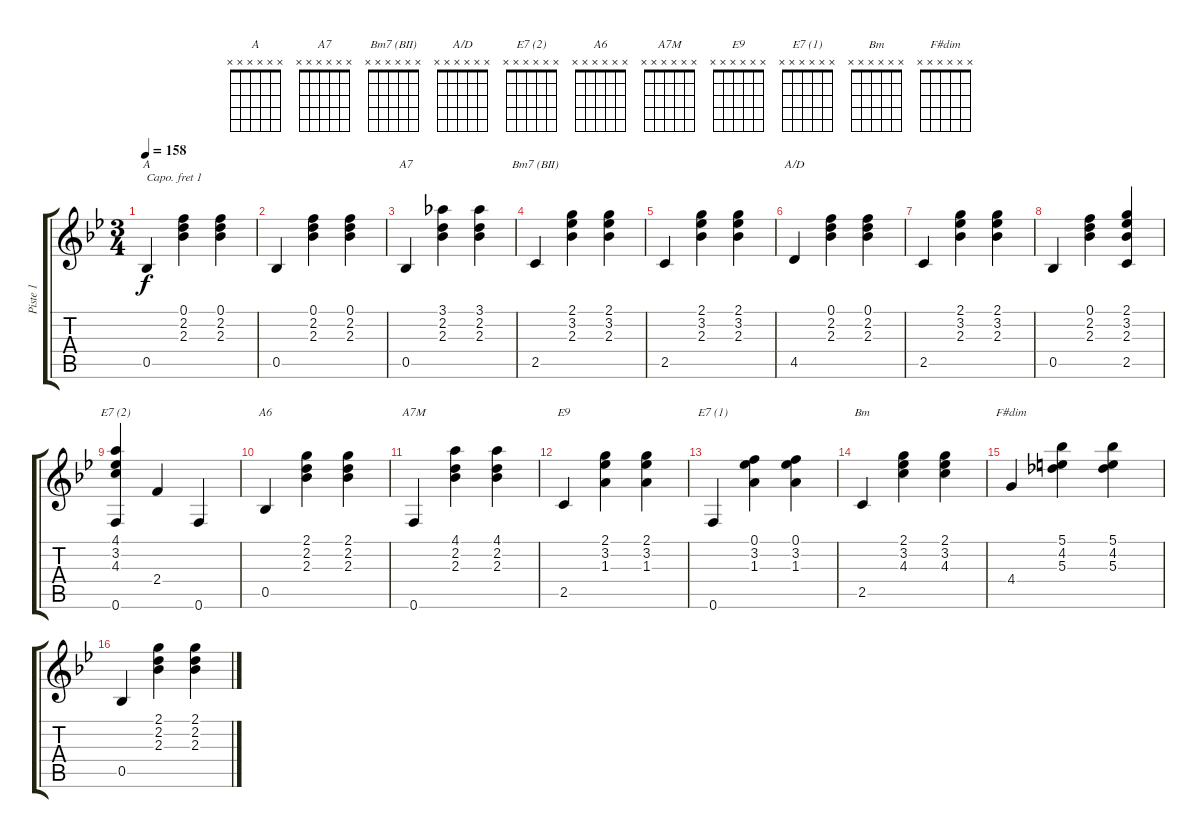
\track ("Piste 1" "Piste 1") {instrument acousticguitarsteel}
\staff {score tabs}
\capo 1
\tuning (E4 B3 G3 D3 A2 E2) {hide}
\chord ("A " x x x x x x)
\chord ("A7" x x x x x x)
\chord ("Bm7 (BII)" x x x x x x)
\chord ("A/D" x x x x x x)
\chord ("E7 (2)" x x x x x x)
\chord ("A6" x x x x x x)
\chord ("A7M" x x x x x x)
\chord ("E9" x x x x x x)
\chord ("E7 (1)" x x x x x x)
\chord ("Bm" x x x x x x)
\chord ("F#dim" x x x x x x)
\ts (3 4)
\tempo 158
\clef g2
\ks bb
0.5.4{ch "A " dy f} (0.1 2.2 2.3).4 (0.1 2.2 2.3).4 |
0.5.4 (0.1 2.2 2.3).4 (0.1 2.2 2.3).4 |
0.5.4{ch "A7"} (3.1 2.2 2.3).4 (3.1 2.2 2.3).4 |
2.5.4{ch "Bm7 (BII)"} (2.1 3.2 2.3).4 (2.1 3.2 2.3).4 |
2.5.4 (2.1 3.2 2.3).4 (2.1 3.2 2.3).4 |
4.5.4{ch "A/D"} (0.1 2.2 2.3).4 (0.1 2.2 2.3).4 |
2.5.4 (2.1 3.2 2.3).4 (2.1 3.2 2.3).4 |
0.5.4 (0.1 2.2 2.3).4 (2.1 3.2 2.3 2.5).4 |
(4.1 3.2 4.3 0.6).4{ch "E7 (2)"} 2.4.4 0.6.4 |
0.5.4{ch "A6"} (2.1 2.2 2.3).4 (2.1 2.2 2.3).4 |
0.6.4{ch "A7M"} (4.1 2.2 2.3).4 (4.1 2.2 2.3).4 |
2.5.4{ch "E9"} (2.1 3.2 1.3).4 (2.1 3.2 1.3).4 |
0.6.4{ch "E7 (1)"} (0.1 3.2 1.3).4 (0.1 3.2 1.3).4 |
2.5.4{ch "Bm"} (2.1 3.2 4.3).4 (2.1 3.2 4.3).4 |
4.4.4{ch "F#dim"} (5.1 4.2 5.3).4 (5.1 4.2 5.3).4 |
0.5.4 (2.1 2.2 2.3).4 (2.1 2.2 2.3).4
